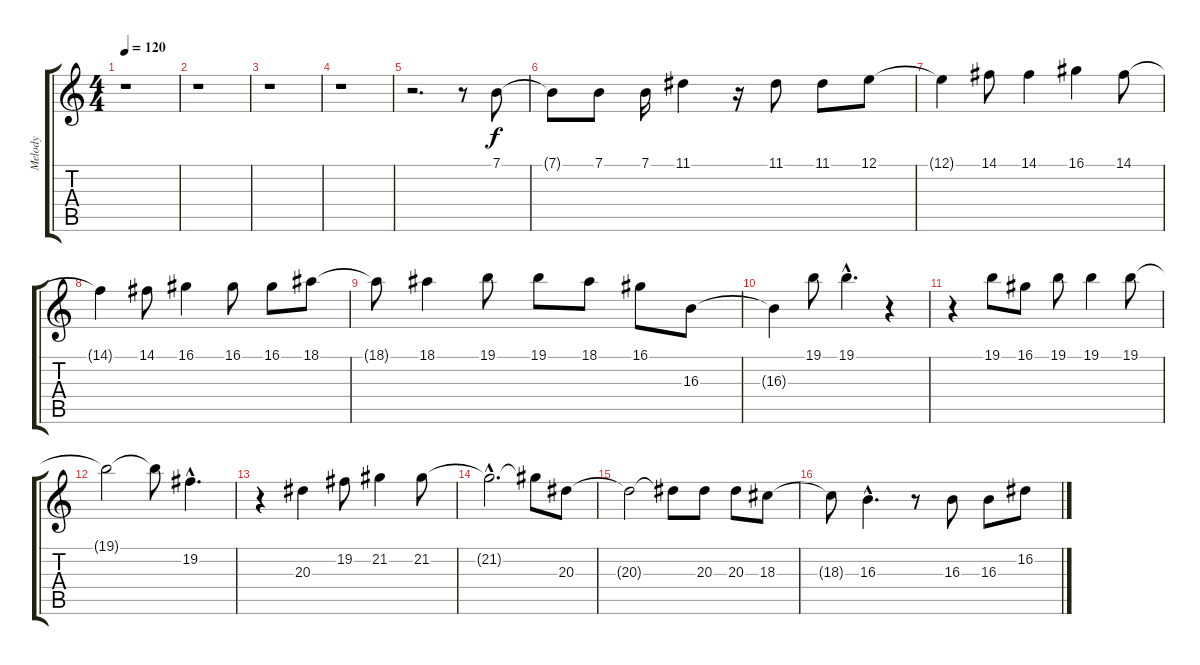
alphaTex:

\track ("Melody" "Melody") {instrument lead8bassandlead}
\staff {score tabs}
\tuning (E4 B3 G3 D3 A2 E2) {hide}
\ts (4 4)
\tempo 120
\clef g2
\ks c
r.1{dy f} |
r.1 |
r.1 |
r.1 |
r.2{d} r.8 7.1.8 |
7.1{t}.8 7.1.8 7.1.16 11.1.4 r.16 11.1.8 11.1.8 12.1.8 |
12.1{t}.4 14.1.8 14.1.4 16.1.4 14.1.8 |
14.1{t}.4 14.1.8 16.1.4 16.1.8 16.1.8 18.1.8 |
18.1{t}.8 18.1.4 19.1.8 19.1.8 18.1.8 16.1.8 16.3.8 |
16.3{t}.4 19.1.8 19.1{hac}.4{d} r.4 |
r.4 19.1.8 16.1.8 19.1.8 19.1.4 19.1.8 |
19.1{t}.2 19.1{t}.8 19.2{hac}.4{d} |
r.4 20.3.4 19.2.8 21.2.4 21.2.8 |
21.2{hac t}.2{d} 21.2{t}.8 20.3.8 |
20.3{t}.2 20.3{t}.8 20.3.8 20.3.8 18.3.8 |
18.3{t}.8 16.3{hac}.4{d} r.8 16.3.8 16.3.8 16.2.8
